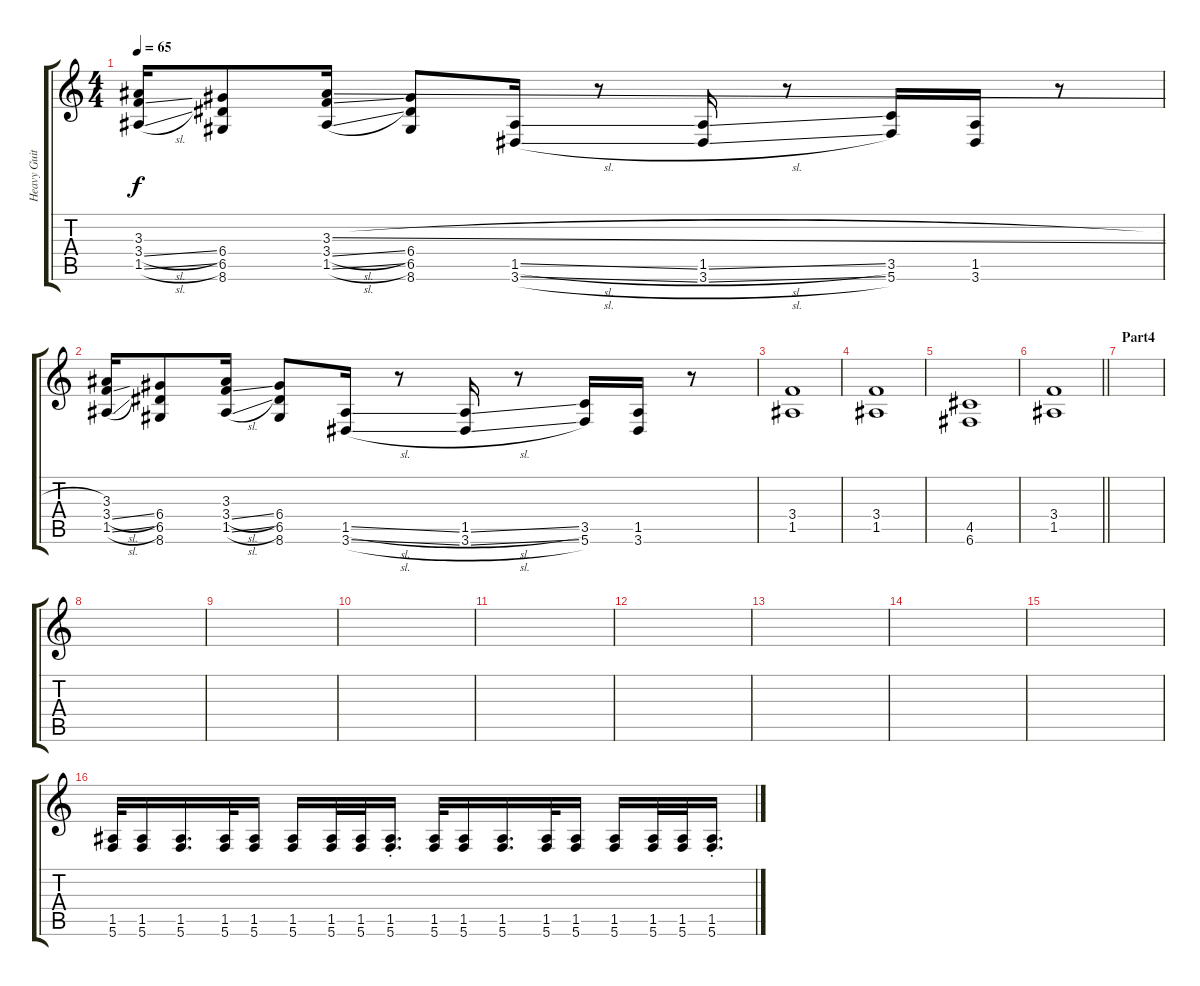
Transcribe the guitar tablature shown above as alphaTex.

\track ("Heavy Guitar" "Heavy Guit") {instrument distortionguitar}
\staff {score tabs}
\tuning (E4 B3 G3 D3 A2 C2) {hide}
\ts (4 4)
\tempo 65
\clef g2
\ks c
(3.3 3.4{sl} 1.5{sl}).16{dy f} (6.4 6.5 8.6).8 (3.3{sl} 3.4{sl} 1.5{sl}).16 (6.4 6.5 8.6).8 (1.5{sl} 3.6{sl}).16 r.8 (1.5{sl} 3.6{sl}).16 r.8 (3.5 5.6).16 (1.5 3.6).16 r.8 |
(3.3 3.4{sl} 1.5{sl}).16 (6.4 6.5 8.6).8 (3.3 3.4{sl} 1.5{sl}).16 (6.4 6.5 8.6).8 (1.5{sl} 3.6{sl}).16 r.8 (1.5{sl} 3.6{sl}).16 r.8 (3.5 5.6).16 (1.5 3.6).16 r.8 |
(3.4 1.5).1 |
(3.4 1.5).1 |
(4.5 6.6).1 |
\barLineRight lightlight
(3.4 1.5).1 |
\section ("" "Part4")
|
|
|
|
|
|
|
|
|
(1.5 5.6).32 (1.5 5.6).16 (1.5 5.6).16{d} (1.5 5.6).32 (1.5 5.6).16 (1.5 5.6).16 (1.5 5.6).32 (1.5 5.6).32 (1.5{st} 5.6{st}).16{d} (1.5 5.6).32 (1.5 5.6).16 (1.5 5.6).16{d} (1.5 5.6).32 (1.5 5.6).16 (1.5 5.6).16 (1.5 5.6).32 (1.5 5.6).32 (1.5{st} 5.6{st}).16{d}
